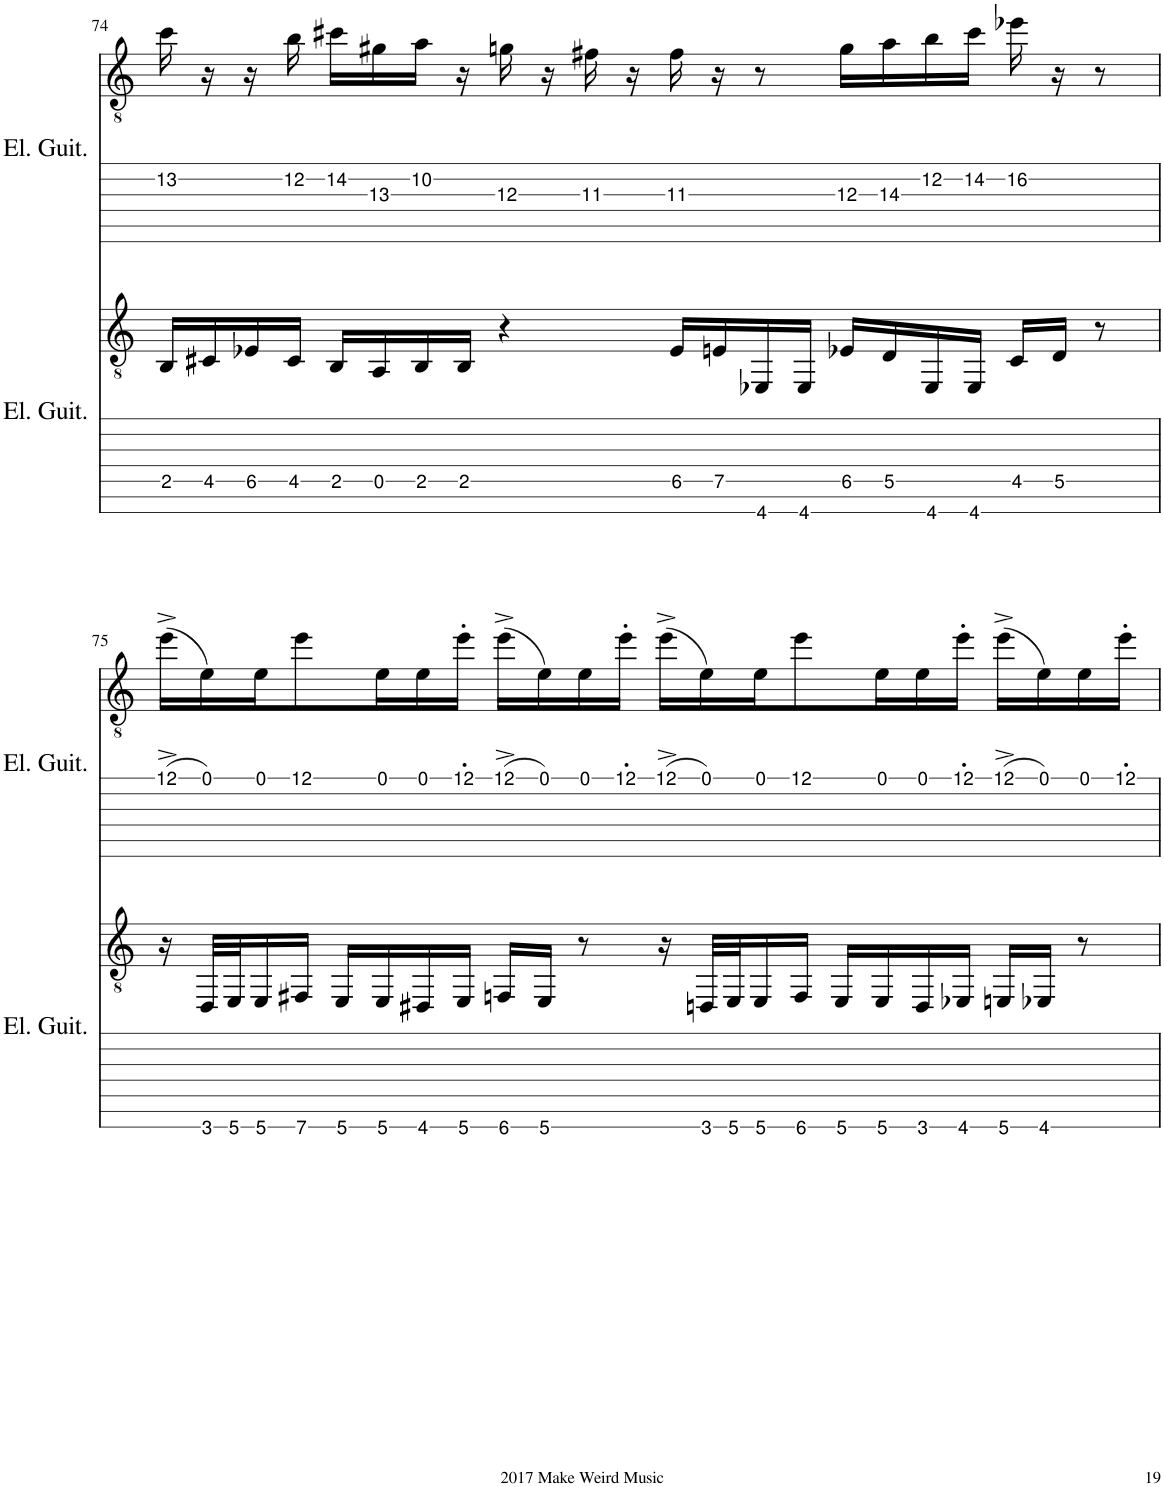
**kern	**kern	**kern	**kern
*part2	*part2	*part1	*part1
*staff4	*staff3	*staff2	*staff1
*I"Electric Guitar	*	*I"Electric Guitar	*
*I'El. Guit.	*	*I'El. Guit.	*
!!LO:PB:g=z
*	*clefGv2	*	*clefGv2
*k[]	*k[]	*k[]	*k[]
*M6/4	*M6/4	*M6/4	*M6/4
=74	=74	=74	=74
16BBLL	16BB/LL	16cc	16cc\
16C#	16C#X/	16r	16r
16E-	16E-X/	16r	16r
16C#	16C#/JJ	16bLL	16b\
16BB	16BB/LL	16cc#	16cc#X\LL
16AA	16AA/	16g#	16g#X\
16BB	16BB/	16aJJ	16a\JJ
16BBJJ	16BB/JJ	16r	16r
4r	4r	16g	16gn\
.	.	16r	16r
.	.	16f#	16f#X\
.	.	16r	16r
16E-LL	16E-/LL	16f#	16f#\
16E	16En/	16r	16r
16EE-	16EE-X/	8r	8r
16EE-	16EE-/JJ	.	.
16E-	16E-X/LL	16gLL	16g\LL
16D	16D/	16a	16a\
16EE-	16EE-/	16b	16b\
16EE-	16EE-/JJ	16cc#	16cc#\JJ
16C#	16C#/LL	16ee-JJ	16ee-X\
16DJJ	16D/JJ	16r	16r
8r	8r	8r	8r
!!LO:LB:g=z
=75	=75	=75	=75
16r	16r	16ee^LL	(16ee^\LL
32DDLLL	32DD/LLL	16e	16e\)
32EEJ	32EE/J	.	.
16EE	16EE/	16eJ	16e\J
16FF#	16FF#X/JJ	8ee	8ee\
16EE	16EE/LL	.	.
16EE	16EE/	16eL	16e\L
16DD#	16DD#X/	16e	16e\
16EE	16EE/JJ	16ee'	16ee'\JJ
16FF	16FFn/LL	16ee^	(16ee^\LL
16EEJJ	16EE/JJ	16e	16e\)
8r	8r	16e	16e\
.	.	16ee'JJ	16ee'\JJ
16r	16r	16ee^LL	(16ee^\LL
32DDLLL	32DDn/LLL	16e	16e\)
32EEJ	32EE/J	.	.
16EE	16EE/	16eJ	16e\J
16FF	16FF/JJ	8ee	8ee\
16EE	16EE/LL	.	.
16EE	16EE/	16eL	16e\L
16DD	16DD/	16e	16e\
16EE-	16EE-X/JJ	16ee'	16ee'\JJ
16EE	16EEn/LL	16ee^	(16ee^\LL
16EE-JJ	16EE-X/JJ	16e	16e\)
8r	8r	16e	16e\
.	.	16ee'JJ	16ee'\JJ
=	=	=	=
*-	*-	*-	*-
